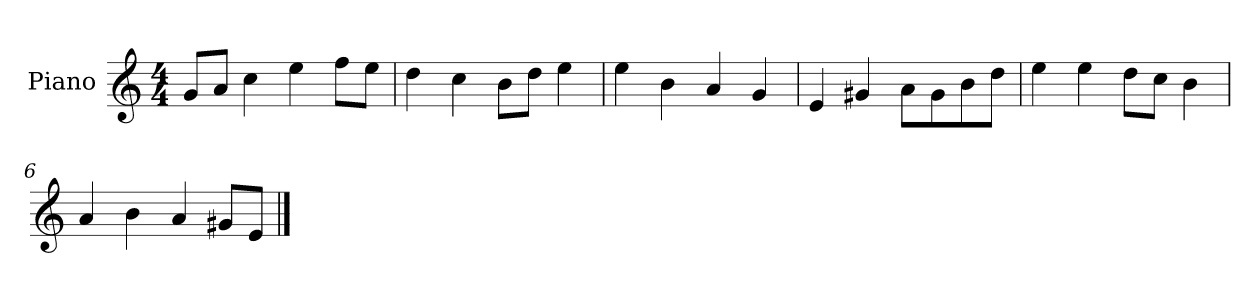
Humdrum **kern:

**kern
*part1
*staff1
*I"Piano
*I'P-no
*clefG2
*k[]
*M4/4
*MM90
=1
8g/L
8a/J
4cc\
4ee\
8ff\L
8ee\J
=2
4dd\
4cc\
8b\L
8dd\J
4ee\
=3
4ee\
4b\
4a/
4g/
=4
4e/
4g#X/
8a\L
8g#\
8b\
8dd\J
=5
4ee\
4ee\
8dd\L
8cc\J
4b\
=6
4a/
4b\
4a/
8g#X/L
8e/J
==
*-
